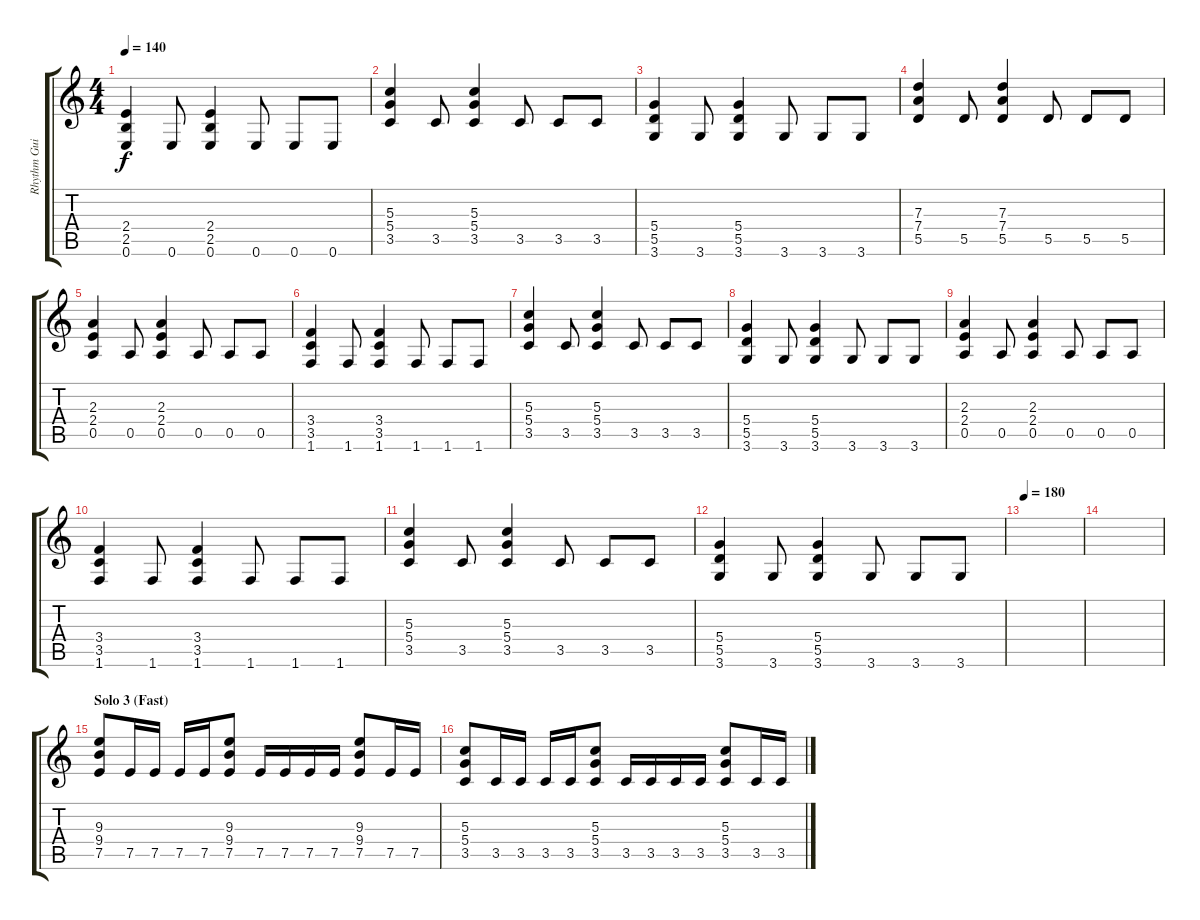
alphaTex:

\track ("Rhythm Guitar 1" "Rhythm Gui") {instrument distortionguitar}
\staff {score tabs}
\tuning (E4 B3 G3 D3 A2 E2) {hide}
\ts (4 4)
\tempo 140
\clef g2
\ks c
(2.4 2.5 0.6).4{dy f} 0.6.8 (2.4 2.5 0.6).4 0.6.8 0.6.8 0.6.8 |
(5.3 5.4 3.5).4 3.5.8 (5.3 5.4 3.5).4 3.5.8 3.5.8 3.5.8 |
(5.4 5.5 3.6).4 3.6.8 (5.4 5.5 3.6).4 3.6.8 3.6.8 3.6.8 |
(7.3 7.4 5.5).4 5.5.8 (7.3 7.4 5.5).4 5.5.8 5.5.8 5.5.8 |
(2.3 2.4 0.5).4 0.5.8 (2.3 2.4 0.5).4 0.5.8 0.5.8 0.5.8 |
(3.4 3.5 1.6).4 1.6.8 (3.4 3.5 1.6).4 1.6.8 1.6.8 1.6.8 |
(5.3 5.4 3.5).4 3.5.8 (5.3 5.4 3.5).4 3.5.8 3.5.8 3.5.8 |
(5.4 5.5 3.6).4 3.6.8 (5.4 5.5 3.6).4 3.6.8 3.6.8 3.6.8 |
(2.3 2.4 0.5).4 0.5.8 (2.3 2.4 0.5).4 0.5.8 0.5.8 0.5.8 |
(3.4 3.5 1.6).4 1.6.8 (3.4 3.5 1.6).4 1.6.8 1.6.8 1.6.8 |
(5.3 5.4 3.5).4 3.5.8 (5.3 5.4 3.5).4 3.5.8 3.5.8 3.5.8 |
(5.4 5.5 3.6).4 3.6.8 (5.4 5.5 3.6).4 3.6.8 3.6.8 3.6.8 |
\tempo 180
|
|
\section ("" "Solo 3 (Fast)")
(9.3 9.4 7.5).8 7.5.16 7.5.16 7.5.16 7.5.16 (9.3 9.4 7.5).8 7.5.16 7.5.16 7.5.16 7.5.16 (9.3 9.4 7.5).8 7.5.16 7.5.16 |
(5.3 5.4 3.5).8 3.5.16 3.5.16 3.5.16 3.5.16 (5.3 5.4 3.5).8 3.5.16 3.5.16 3.5.16 3.5.16 (5.3 5.4 3.5).8 3.5.16 3.5.16
